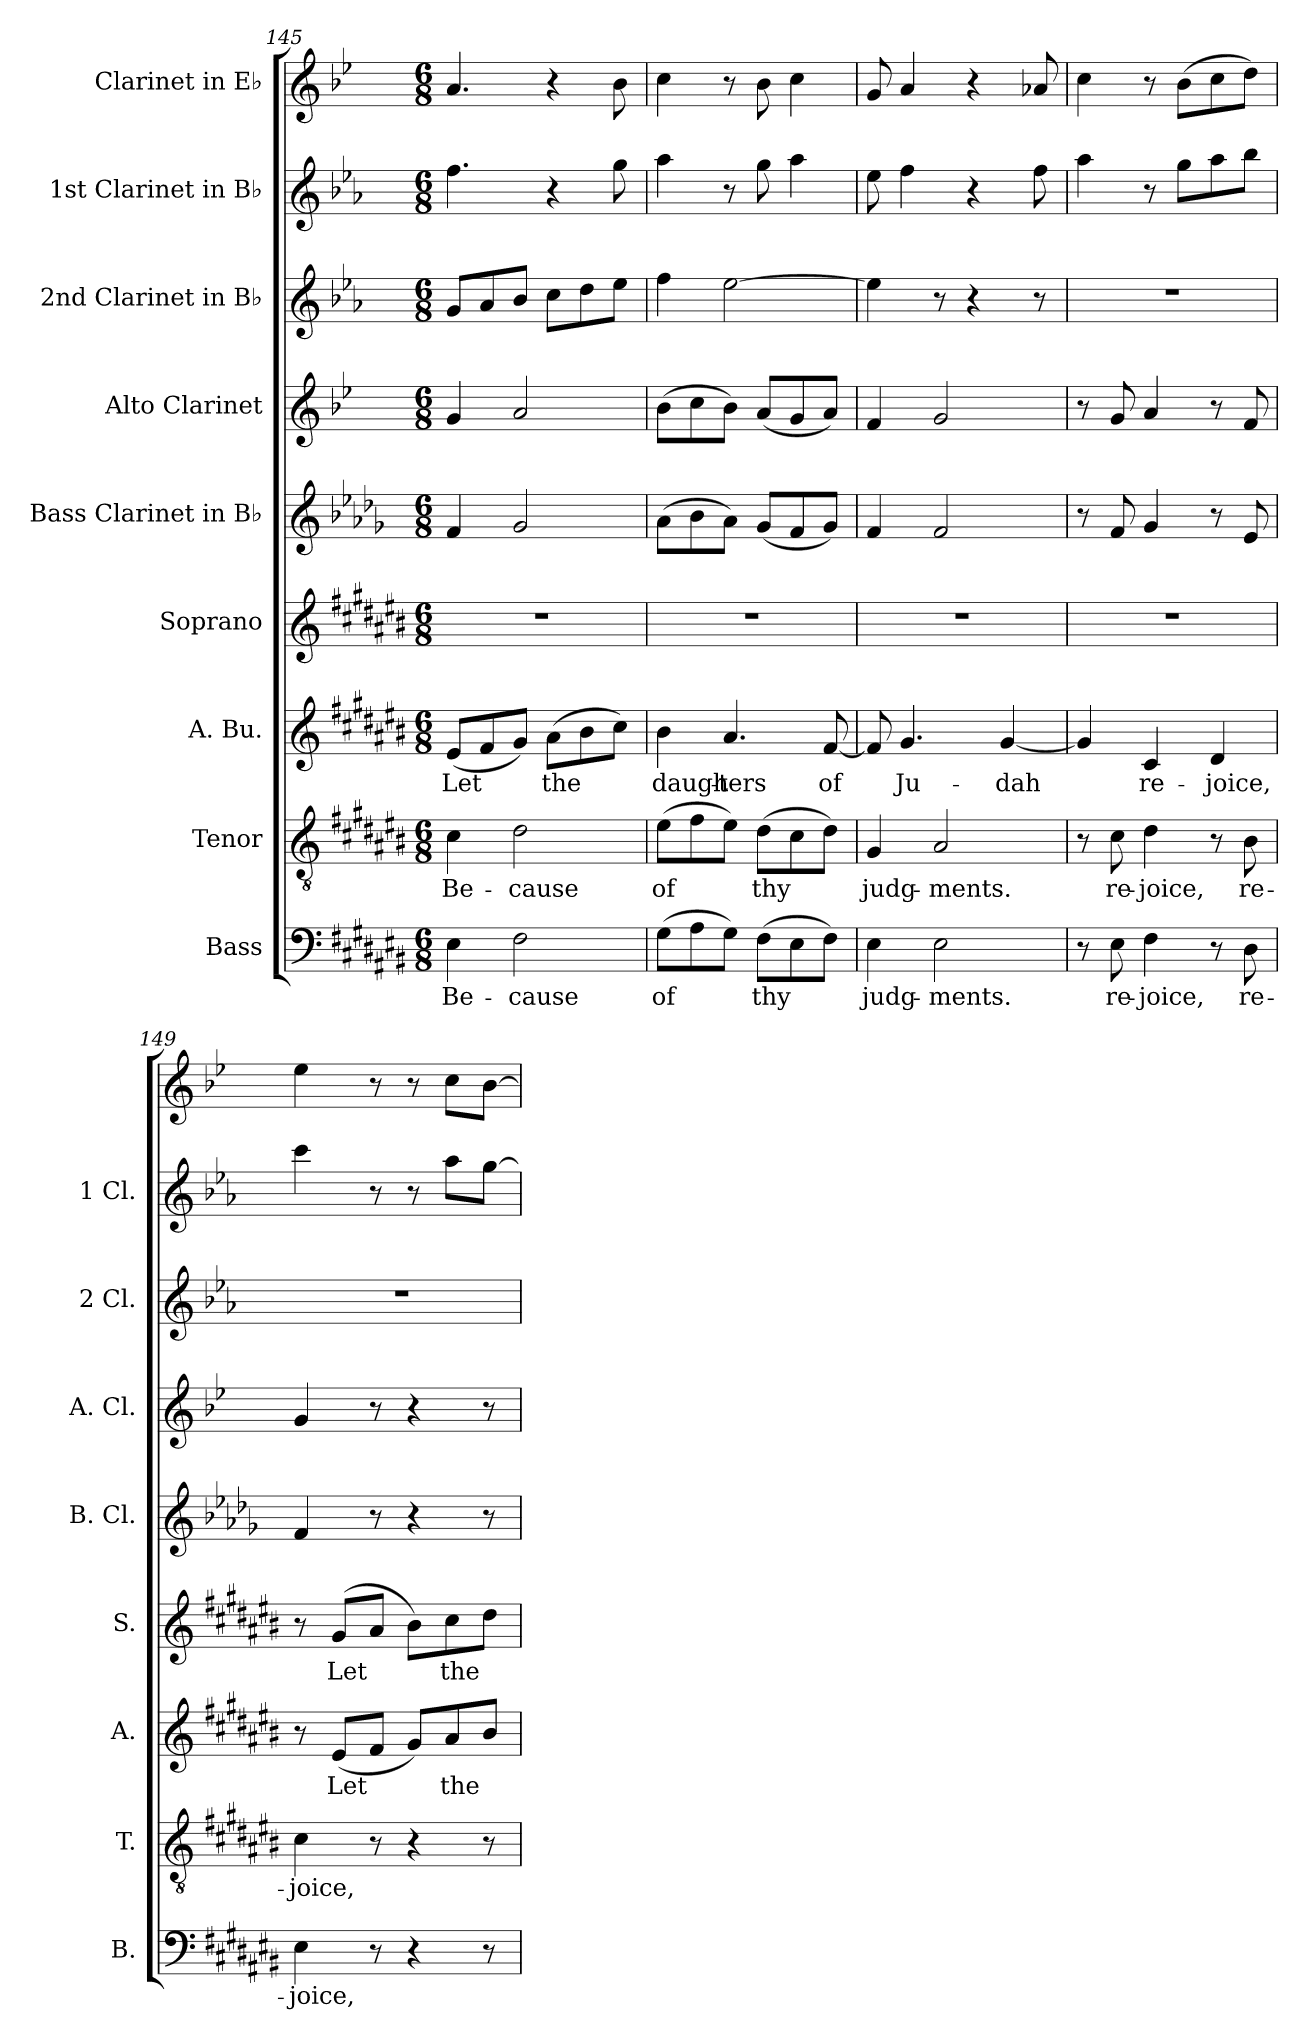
**kern	**text	**kern	**text	**kern	**text	**kern	**text	**kern	**kern	**kern	**kern	**kern
*part9	*part9	*part8	*part8	*part7	*part7	*part6	*part6	*part5	*part4	*part3	*part2	*part1
*staff9	*staff9	*staff8	*staff8	*staff7	*staff7	*staff6	*staff6	*staff5	*staff4	*staff3	*staff2	*staff1
*I"Bass	*	*I"Tenor	*	*I"A. Bu.	*	*I"Soprano	*	*I"Bass Clarinet in B♭	*I"Alto Clarinet	*I"2nd Clarinet in B♭	*I"1st Clarinet in B♭	*I"Clarinet in E♭
*I'B.	*	*I'T.	*	*I'A.	*	*I'S.	*	*I'B. Cl.	*I'A. Cl.	*I'2 Cl.	*I'1 Cl.	*
*clefF4	*	*clefGv2	*	*clefG2	*	*clefG2	*	*clefG2	*clefG2	*clefG2	*clefG2	*clefG2
*	*	*	*	*	*	*	*	*ITrd8c14	*ITrd5c9	*ITrd1c2	*ITrd1c2	*ITrd-2c-3
*k[f#c#g#d#a#e#b#]	*	*k[f#c#g#d#a#e#b#]	*	*k[f#c#g#d#a#e#b#]	*	*k[f#c#g#d#a#e#b#]	*	*k[b-e-a-d-g-]	*k[b-e-a-d-g-]	*k[b-e-a-d-g-]	*k[b-e-a-d-g-]	*k[b-e-a-d-g-]
*M6/8	*	*M6/8	*	*M6/8	*	*M6/8	*	*M6/8	*M6/8	*M6/8	*M6/8	*M6/8
=145	=145	=145	=145	=145	=145	=145	=145	=145	=145	=145	=145	=145
!	!LO:LY:b	!	!LO:LY:b	!	!LO:LY:b	!	!	!	!	!	!	!
4E#\	Be-	4c#\	Be-	(8e#/L	Let	2.r	.	4F/	4B-/	8f/L	4.ee-\	4.cc/
.	.	.	.	8f#/	.	.	.	.	.	8g-/	.	.
!	!LO:LY:b	!	!LO:LY:b	!	!	!	!	!	!	!	!	!
2F#\	-cause	2d#\	-cause	8g#/J)	.	.	.	2G-/	2c/	8a-/J	.	.
!	!	!	!	!	!LO:LY:b	!	!	!	!	!	!	!
.	.	.	.	(8a#\L	the	.	.	.	.	8b-\L	4r	4r
.	.	.	.	8b#\	.	.	.	.	.	8cc\	.	.
.	.	.	.	8cc#\J)	.	.	.	.	.	8dd-\J	8ff\	8dd-\
=146	=146	=146	=146	=146	=146	=146	=146	=146	=146	=146	=146	=146
!	!LO:LY:b	!	!LO:LY:b	!	!LO:LY:b	!	!	!	!	!	!	!
(8G#\L	of	(8e#\L	of	4b#\	daugh-	2.r	.	(8A-\L	(8d-\L	4ee-\	4gg-\	4ee-\
8A#\	.	8f#\	.	.	.	.	.	8B-\	8e-\	.	.	.
!	!	!	!	!	!LO:LY:b	!	!	!	!	!	!	!
8G#\J)	.	8e#\J)	.	4.a#/	-ters	.	.	8A-\J)	8d-\J)	[2dd-\	8r	8r
!	!LO:LY:b	!	!LO:LY:b	!	!	!	!	!	!	!	!	!
(8F#\L	thy	(8d#\L	thy	.	.	.	.	(8G-/L	(8c/L	.	8ff\	8dd-\
8E#\	.	8c#\	.	.	.	.	.	8F/	8B-/	.	4gg-\	4ee-\
!	!	!	!	!	!LO:LY:b	!	!	!	!	!	!	!
8F#\J)	.	8d#\J)	.	[8f#/	of	.	.	8G-/J)	8c/J)	.	.	.
!!LO:PB:g=z
=147	=147	=147	=147	=147	=147	=147	=147	=147	=147	=147	=147	=147
!	!LO:LY:b	!	!LO:LY:b	!	!	!	!	!	!	!	!	!
4E#\	judg-	4G#/	judg-	8f#/]	.	2.r	.	4F/	4A-/	4dd-\]	8dd-\	8b-/
!	!	!	!	!	!LO:LY:b	!	!	!	!	!	!	!
.	.	.	.	4.g#/	Ju-	.	.	.	.	.	4ee-\	4cc/
!	!LO:LY:b	!	!LO:LY:b	!	!	!	!	!	!	!	!	!
2E#\	-ments.	2A#/	-ments.	.	.	.	.	2F/	2B-/	8r	.	.
.	.	.	.	.	.	.	.	.	.	4r	4r	4r
!	!	!	!	!	!LO:LY:b	!	!	!	!	!	!	!
.	.	.	.	[4g#/	-dah	.	.	.	.	.	.	.
.	.	.	.	.	.	.	.	.	.	8r	8ee-\	8cc-X/
=148	=148	=148	=148	=148	=148	=148	=148	=148	=148	=148	=148	=148
8r	.	8r	.	4g#/]	.	2.r	.	8r	8r	2.r	4gg-\	4ee-\
!	!LO:LY:b	!	!LO:LY:b	!	!	!	!	!	!	!	!	!
8E#\	re-	8c#\	re-	.	.	.	.	8F/	8B-/	.	.	.
!	!LO:LY:b	!	!LO:LY:b	!	!LO:LY:b	!	!	!	!	!	!	!
4F#\	-joice,	4d#\	-joice,	4c#/	re-	.	.	4G-/	4c/	.	8r	8r
.	.	.	.	.	.	.	.	.	.	.	8ff\L	(8dd-\L
!	!	!	!	!	!LO:LY:b	!	!	!	!	!	!	!
8r	.	8r	.	4d#/	-joice,	.	.	8r	8r	.	8gg-\	8ee-\
!	!LO:LY:b	!	!LO:LY:b	!	!	!	!	!	!	!	!	!
8D#\	re-	8B#\	re-	.	.	.	.	8E-/	8A-/	.	8aa-\J	8ff\J)
=149	=149	=149	=149	=149	=149	=149	=149	=149	=149	=149	=149	=149
!	!LO:LY:b	!	!LO:LY:b	!	!	!	!	!	!	!	!	!
4E#\	-joice,	4c#\	-joice,	8r	.	8r	.	4F/	4B-/	2.r	4bb-\	4gg-\
!	!	!	!	!	!LO:LY:b	!	!LO:LY:b	!	!	!	!	!
.	.	.	.	(8e#/L	Let	(8g#/L	Let	.	.	.	.	.
8r	.	8r	.	8f#/J	.	8a#/J	.	8r	8r	.	8r	8r
4r	.	4r	.	8g#/L)	.	8b#\L)	.	4r	4r	.	8r	8r
!	!	!	!	!	!LO:LY:b	!	!LO:LY:b	!	!	!	!	!
.	.	.	.	8a#/	the	8cc#\	the	.	.	.	8gg-\L	8ee-\L
8r	.	8r	.	8b#/J	.	8dd#\J	.	8r	8r	.	[8ff\J	[8dd-\J
=	=	=	=	=	=	=	=	=	=	=	=	=
*-	*-	*-	*-	*-	*-	*-	*-	*-	*-	*-	*-	*-
